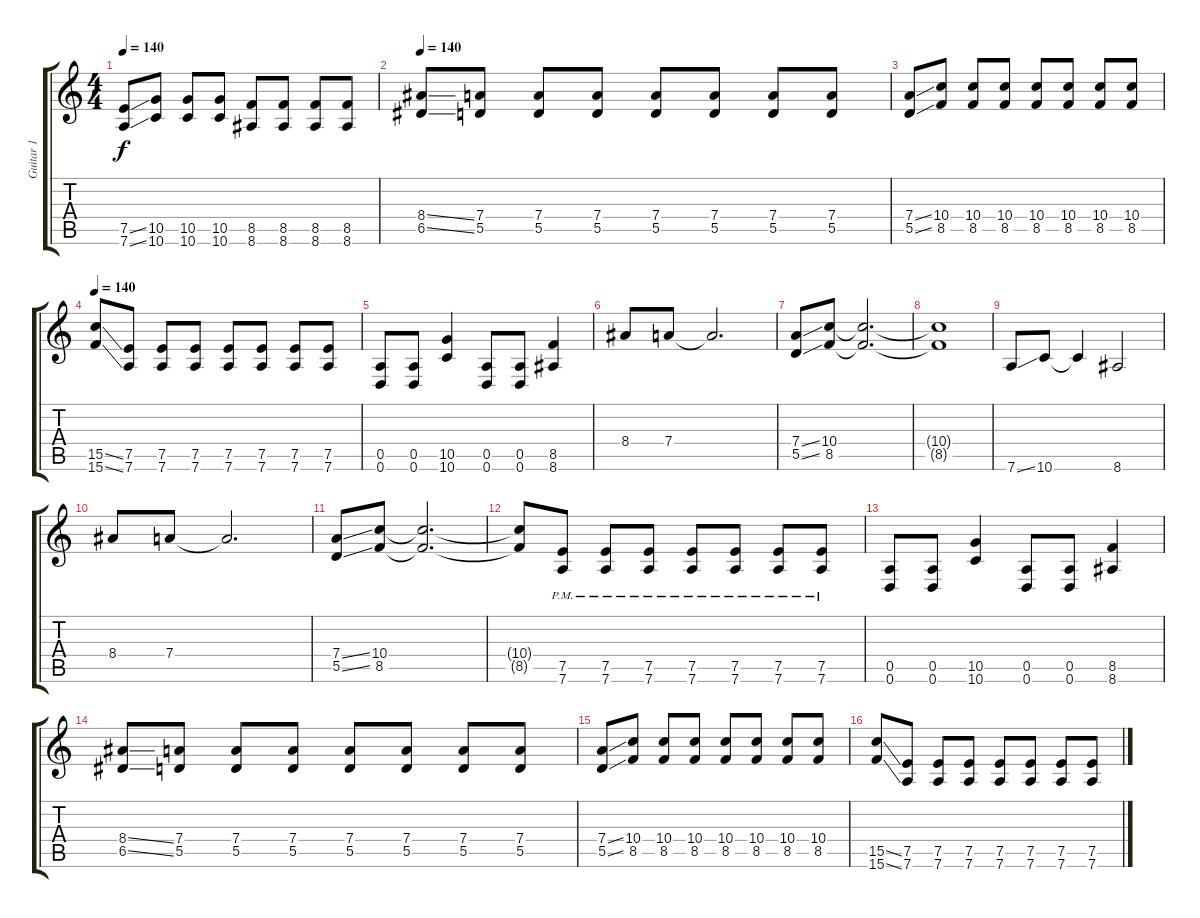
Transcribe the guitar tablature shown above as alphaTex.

\track ("Guitar 1" "Guitar 1") {instrument overdrivenguitar}
\staff {score tabs}
\tuning (E4 B3 G3 D3 A2 D2) {hide}
\ts (4 4)
\tempo 140
\clef g2
\ks c
(7.5{ss} 7.6{ss}).8{dy f} (10.5 10.6).8 (10.5 10.6).8 (10.5 10.6).8 (8.5 8.6).8 (8.5 8.6).8 (8.5 8.6).8 (8.5 8.6).8 |
\tempo 140
(8.4{ss} 6.5{ss}).8 (7.4 5.5).8 (7.4 5.5).8 (7.4 5.5).8 (7.4 5.5).8 (7.4 5.5).8 (7.4 5.5).8 (7.4 5.5).8 |
(7.4{ss} 5.5{ss}).8 (10.4 8.5).8 (10.4 8.5).8 (10.4 8.5).8 (10.4 8.5).8 (10.4 8.5).8 (10.4 8.5).8 (10.4 8.5).8 |
\tempo 140
(15.5{ss} 15.6{ss}).8 (7.5 7.6).8 (7.5 7.6).8 (7.5 7.6).8 (7.5 7.6).8 (7.5 7.6).8 (7.5 7.6).8 (7.5 7.6).8 |
(0.5 0.6).8 (0.5 0.6).8 (10.5 10.6).4 (0.5 0.6).8 (0.5 0.6).8 (8.5 8.6).4 |
8.4.8 7.4.8 7.4{t}.2{d} |
(7.4{ss} 5.5{ss}).8 (10.4 8.5).8 (10.4{t} 8.5{t}).2{d} |
(10.4{t} 8.5{t}).1 |
7.6{ss}.8 10.6.8 10.6{t}.4 8.6.2 |
8.4.8 7.4.8 7.4{t}.2{d} |
(7.4{ss} 5.5{ss}).8 (10.4 8.5).8 (10.4{t} 8.5{t}).2{d} |
(10.4{t} 8.5{t}).8 (7.5{pm} 7.6{pm}).8 (7.5{pm} 7.6{pm}).8 (7.5{pm} 7.6{pm}).8 (7.5{pm} 7.6{pm}).8 (7.5{pm} 7.6{pm}).8 (7.5{pm} 7.6{pm}).8 (7.5{pm} 7.6{pm}).8 |
(0.5 0.6).8 (0.5 0.6).8 (10.5 10.6).4 (0.5 0.6).8 (0.5 0.6).8 (8.5 8.6).4 |
(8.4{ss} 6.5{ss}).8 (7.4 5.5).8 (7.4 5.5).8 (7.4 5.5).8 (7.4 5.5).8 (7.4 5.5).8 (7.4 5.5).8 (7.4 5.5).8 |
(7.4{ss} 5.5{ss}).8 (10.4 8.5).8 (10.4 8.5).8 (10.4 8.5).8 (10.4 8.5).8 (10.4 8.5).8 (10.4 8.5).8 (10.4 8.5).8 |
(15.5{ss} 15.6{ss}).8 (7.5 7.6).8 (7.5 7.6).8 (7.5 7.6).8 (7.5 7.6).8 (7.5 7.6).8 (7.5 7.6).8 (7.5 7.6).8
